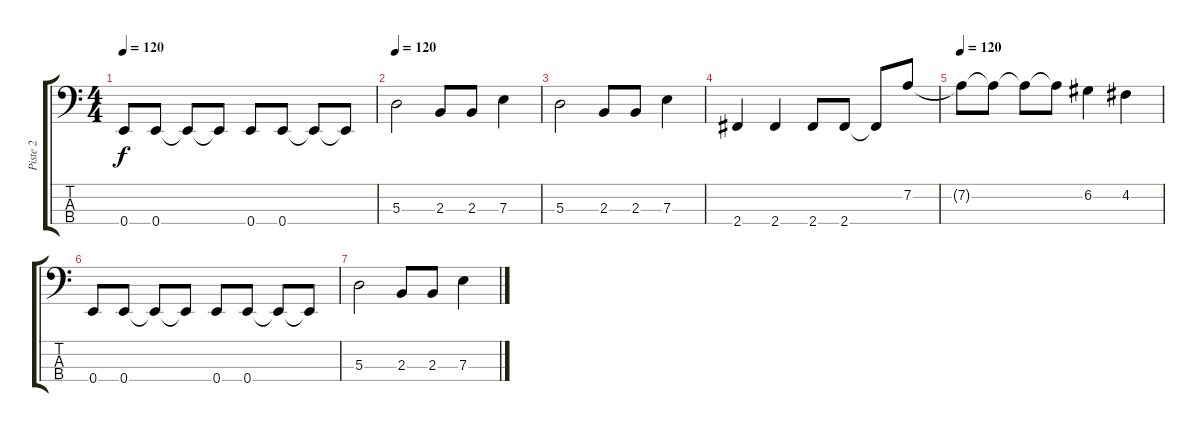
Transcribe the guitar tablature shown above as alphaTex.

\track ("Piste 2" "Piste 2") {instrument electricbassfinger}
\staff {score tabs}
\tuning (G2 D2 A1 E1) {hide}
\ts (4 4)
\tempo 120
\clef f4
\ks c
0.4.8{dy f} 0.4.8 0.4{t}.8 0.4{t}.8 0.4.8 0.4.8 0.4{t}.8 0.4{t}.8 |
\tempo 120
5.3.2 2.3.8 2.3.8 7.3.4 |
5.3.2 2.3.8 2.3.8 7.3.4 |
2.4.4 2.4.4 2.4.8 2.4.8 2.4{t}.8 7.2.8 |
\tempo 120
7.2{t}.8 7.2{t}.8 7.2{t}.8 7.2{t}.8 6.2.4 4.2.4 |
0.4.8 0.4.8 0.4{t}.8 0.4{t}.8 0.4.8 0.4.8 0.4{t}.8 0.4{t}.8 |
5.3.2 2.3.8 2.3.8 7.3.4
